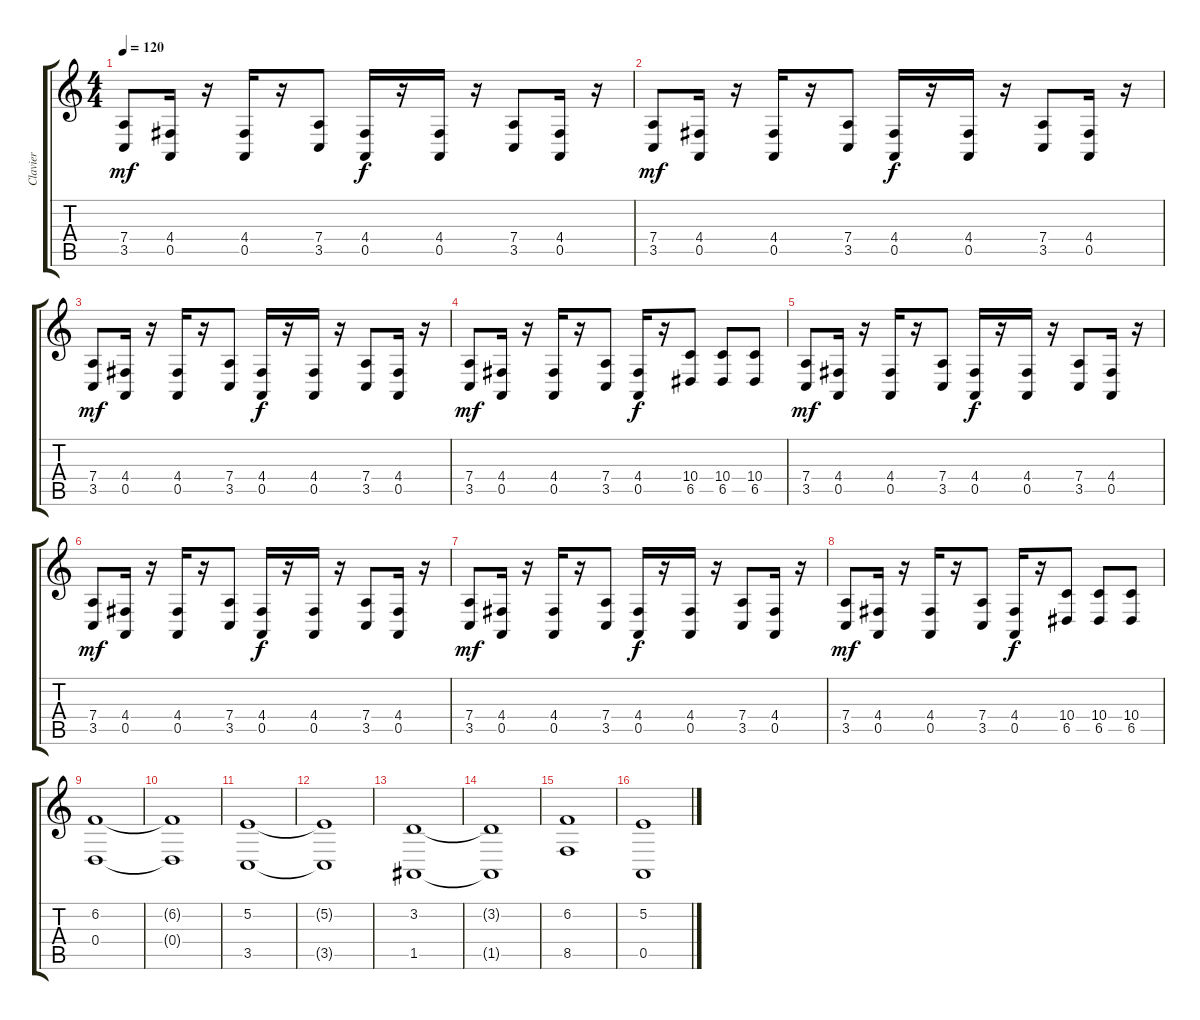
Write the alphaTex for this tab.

\track ("Clavier" "Clavier") {instrument lead8bassandlead}
\staff {score tabs}
\tuning (E4 B3 G3 D3 A2 E2) {hide}
\ts (4 4)
\tempo 120
\clef g2
\ks c
(7.4 3.5).8{dy mf volume 4} (4.4 0.5).16 r.16 (4.4 0.5).16 r.16 (7.4 3.5).8 (4.4 0.5).16{dy f} r.16 (4.4 0.5).16 r.16 (7.4 3.5).8 (4.4 0.5).16 r.16 |
(7.4 3.5).8{dy mf} (4.4 0.5).16 r.16 (4.4 0.5).16 r.16 (7.4 3.5).8 (4.4 0.5).16{dy f} r.16 (4.4 0.5).16 r.16 (7.4 3.5).8 (4.4 0.5).16 r.16 |
(7.4 3.5).8{dy mf} (4.4 0.5).16 r.16 (4.4 0.5).16 r.16 (7.4 3.5).8 (4.4 0.5).16{dy f} r.16 (4.4 0.5).16 r.16 (7.4 3.5).8 (4.4 0.5).16 r.16 |
(7.4 3.5).8{dy mf} (4.4 0.5).16 r.16 (4.4 0.5).16 r.16 (7.4 3.5).8 (4.4 0.5).16{dy f} r.16 (10.4 6.5).8 (10.4 6.5).8 (10.4 6.5).8 |
(7.4 3.5).8{dy mf} (4.4 0.5).16 r.16 (4.4 0.5).16 r.16 (7.4 3.5).8 (4.4 0.5).16{dy f} r.16 (4.4 0.5).16 r.16 (7.4 3.5).8 (4.4 0.5).16 r.16 |
(7.4 3.5).8{dy mf} (4.4 0.5).16 r.16 (4.4 0.5).16 r.16 (7.4 3.5).8 (4.4 0.5).16{dy f} r.16 (4.4 0.5).16 r.16 (7.4 3.5).8 (4.4 0.5).16 r.16 |
(7.4 3.5).8{dy mf} (4.4 0.5).16 r.16 (4.4 0.5).16 r.16 (7.4 3.5).8 (4.4 0.5).16{dy f} r.16 (4.4 0.5).16 r.16 (7.4 3.5).8 (4.4 0.5).16 r.16 |
(7.4 3.5).8{dy mf} (4.4 0.5).16 r.16 (4.4 0.5).16 r.16 (7.4 3.5).8 (4.4 0.5).16{dy f} r.16 (10.4 6.5).8 (10.4 6.5).8 (10.4 6.5).8 |
(6.2 0.4).1{volume 10 instrument choiraahs} |
(6.2{t} 0.4{t}).1 |
(5.2 3.5).1 |
(5.2{t} 3.5{t}).1 |
(3.2 1.5).1 |
(3.2{t} 1.5{t}).1 |
(6.2 8.5).1 |
(5.2 0.5).1
